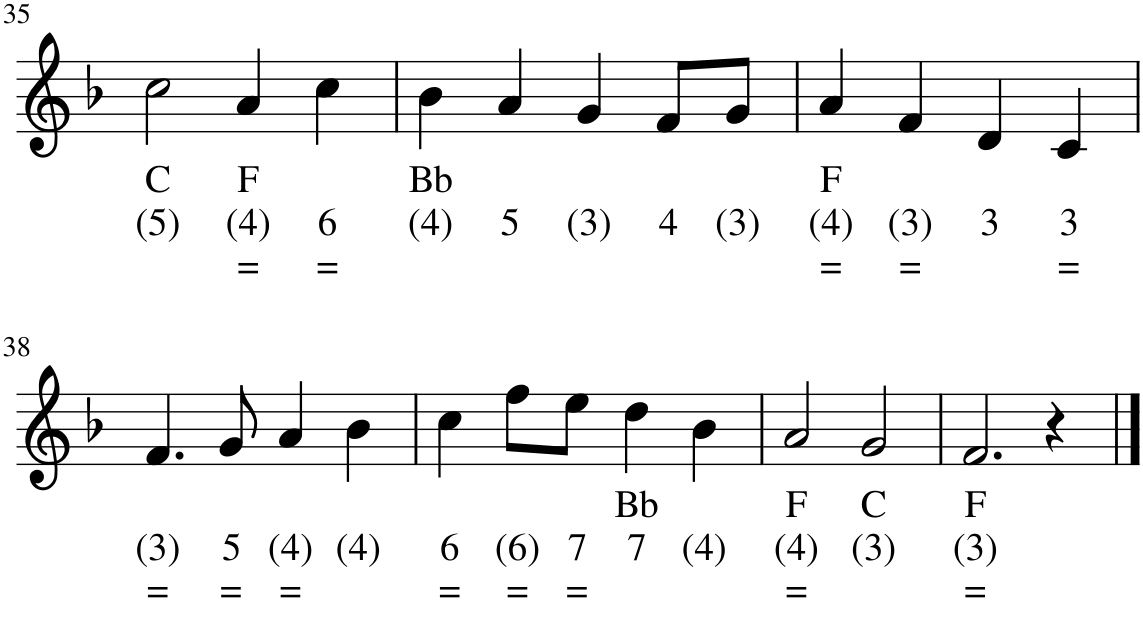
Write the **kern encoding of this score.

**kern	**text	**text	**text
*part1	*part1	*part1	*part1
*staff1	*staff1	*staff1	*staff1
*I"Track 1	*	*	*
!!LO:PB:g=z
*clefG2	*	*	*
*k[b-]	*	*	*
*M4/4	*	*	*
=35	=35	=35	=35
!	!LO:LY:b	!LO:LY:b	!
2cc\	C	(5)	.
!	!LO:LY:b	!LO:LY:b	!LO:LY:b
4a/	F	(4)	=
!	!	!LO:LY:b	!LO:LY:b
4cc\	.	6	=
=36	=36	=36	=36
!	!LO:LY:b	!LO:LY:b	!
4b-\	Bb	(4)	.
!	!	!LO:LY:b	!
4a/	.	5	.
!	!	!LO:LY:b	!
4g/	.	(3)	.
!	!	!LO:LY:b	!
8f/L	.	4	.
!	!	!LO:LY:b	!
8g/J	.	(3)	.
=37	=37	=37	=37
!	!LO:LY:b	!LO:LY:b	!LO:LY:b
4a/	F	(4)	=
!	!	!LO:LY:b	!LO:LY:b
4f/	.	(3)	=
!	!	!LO:LY:b	!
4d/	.	3	.
!	!	!LO:LY:b	!LO:LY:b
4c/	.	3	=
!!LO:LB:g=z
=38	=38	=38	=38
!	!	!LO:LY:b	!LO:LY:b
4.f/	.	(3)	=
!	!	!LO:LY:b	!LO:LY:b
8g/	.	5	=
!	!	!LO:LY:b	!LO:LY:b
4a/	.	(4)	=
!	!	!LO:LY:b	!
4b-\	.	(4)	.
=39	=39	=39	=39
!	!	!LO:LY:b	!LO:LY:b
4cc\	.	6	=
!	!	!LO:LY:b	!LO:LY:b
8ff\L	.	(6)	=
!	!	!LO:LY:b	!LO:LY:b
8ee\J	.	7	=
!	!LO:LY:b	!LO:LY:b	!
4dd\	Bb	7	.
!	!	!LO:LY:b	!
4b-\	.	(4)	.
=40	=40	=40	=40
!	!LO:LY:b	!LO:LY:b	!LO:LY:b
2a/	F	(4)	=
!	!LO:LY:b	!LO:LY:b	!
2g/	C	(3)	.
=41	=41	=41	=41
!	!LO:LY:b	!LO:LY:b	!LO:LY:b
2.f/	F	(3)	=
4r	.	.	.
==	==	==	==
*-	*-	*-	*-
